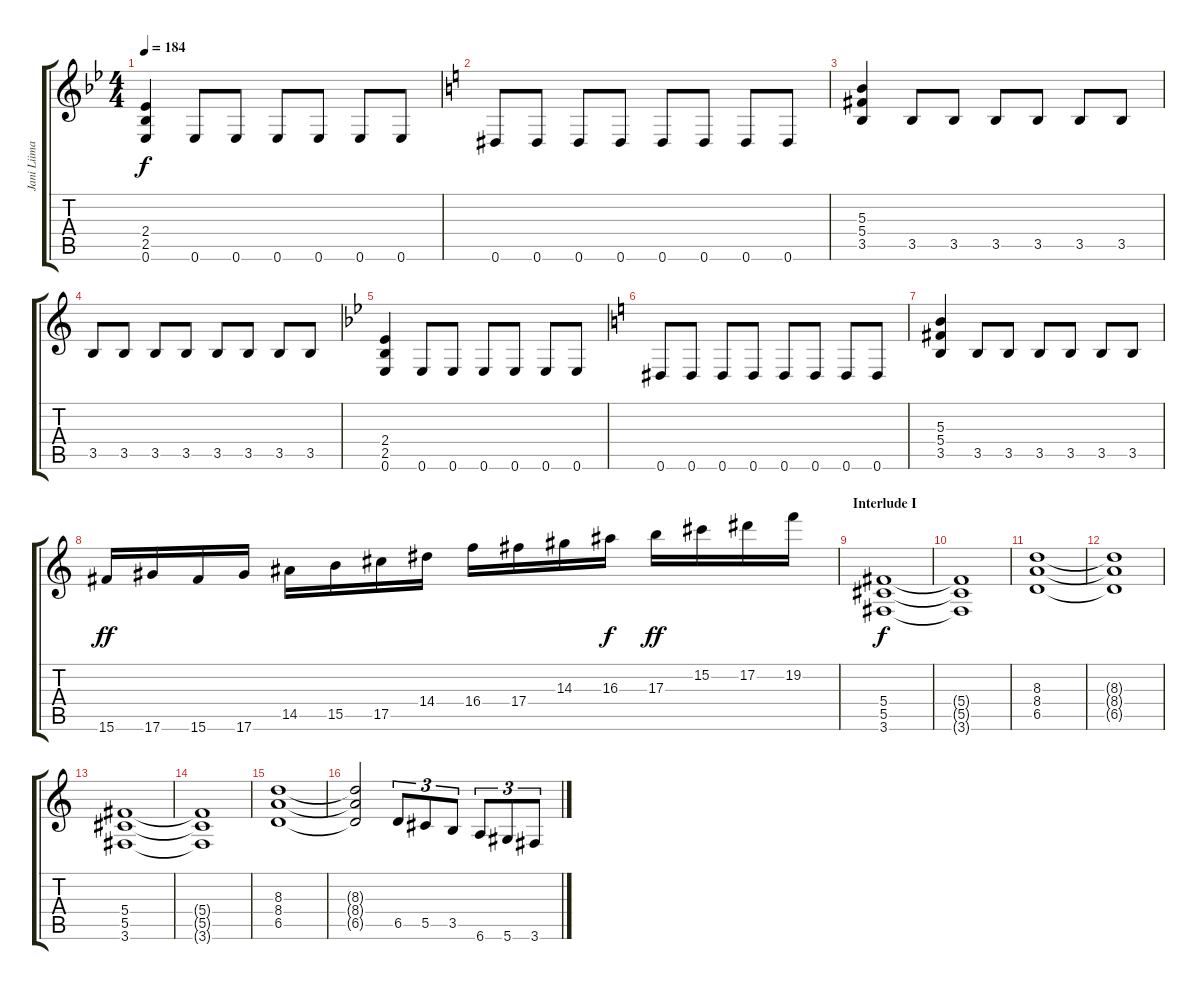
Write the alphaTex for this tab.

\track ("Jani Liimatainen - Guitar II" "Jani Liima") {instrument distortionguitar}
\staff {score tabs}
\tuning (Eb4 Bb3 Gb3 Db3 Ab2 Eb2) {hide}
\ts (4 4)
\tempo 184
\clef g2
\ks gminor
(2.4 2.5 0.6).4{dy f} 0.6.8 0.6.8 0.6.8 0.6.8 0.6.8 0.6.8 |
\ks c
0.6.8 0.6.8 0.6.8 0.6.8 0.6.8 0.6.8 0.6.8 0.6.8 |
(5.3 5.4 3.5).4 3.5.8 3.5.8 3.5.8 3.5.8 3.5.8 3.5.8 |
3.5.8 3.5.8 3.5.8 3.5.8 3.5.8 3.5.8 3.5.8 3.5.8 |
\ks gminor
(2.4 2.5 0.6).4 0.6.8 0.6.8 0.6.8 0.6.8 0.6.8 0.6.8 |
\ks c
0.6.8 0.6.8 0.6.8 0.6.8 0.6.8 0.6.8 0.6.8 0.6.8 |
(5.3 5.4 3.5).4 3.5.8 3.5.8 3.5.8 3.5.8 3.5.8 3.5.8 |
15.6.16{dy ff} 17.6.16 15.6.16 17.6.16 14.5.16 15.5.16 17.5.16 14.4.16 16.4.16 17.4.16 14.3.16 16.3.16{dy f} 17.3.16{dy ff} 15.2.16 17.2.16 19.2.16 |
\section ("" "Interlude I")
(5.4 5.5 3.6).1{dy f} |
(5.4{t} 5.5{t} 3.6{t}).1 |
(8.3 8.4 6.5).1 |
(8.3{t} 8.4{t} 6.5{t}).1 |
(5.4 5.5 3.6).1 |
(5.4{t} 5.5{t} 3.6{t}).1 |
(8.3 8.4 6.5).1 |
(8.3{t} 8.4{t} 6.5{t}).2 6.5.8{tu (3 2)} 5.5.8{tu (3 2)} 3.5.8{tu (3 2)} 6.6.8{tu (3 2)} 5.6.8{tu (3 2)} 3.6.8{tu (3 2)}
